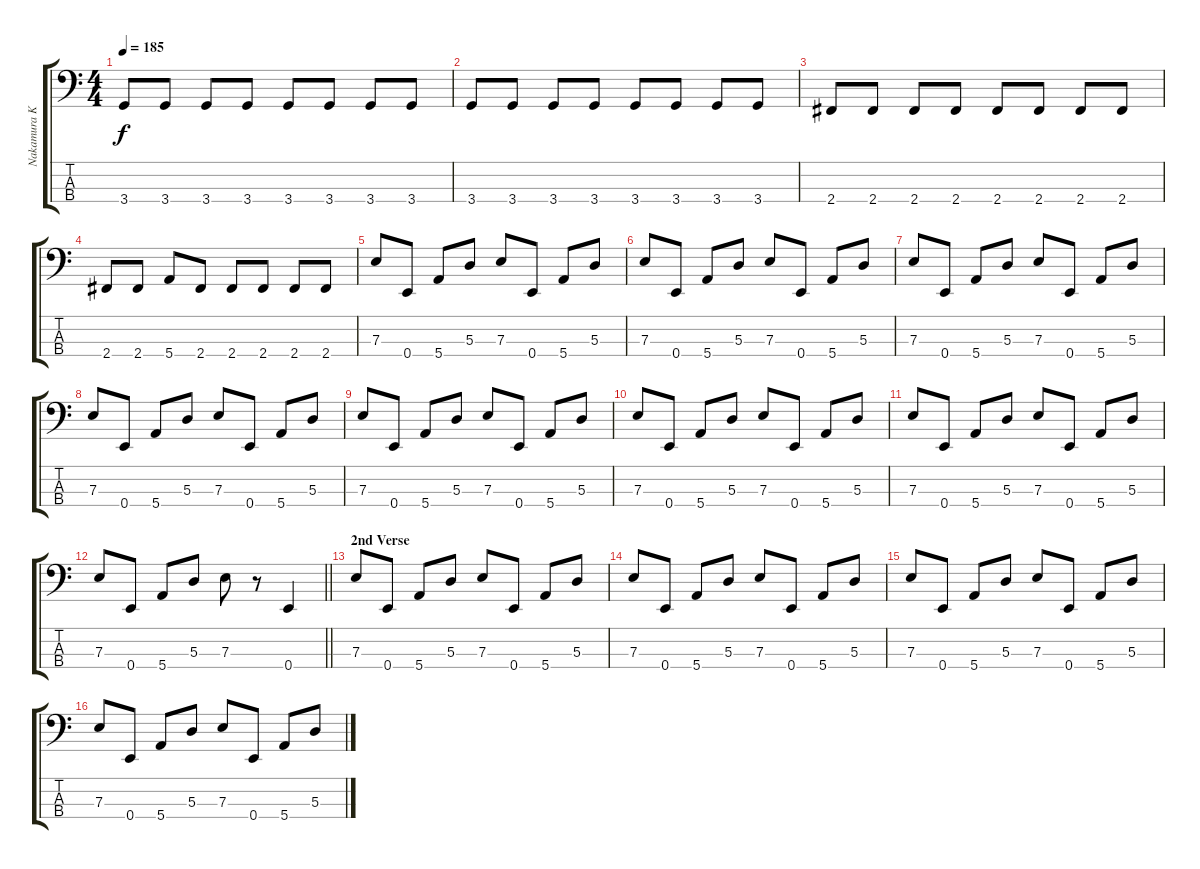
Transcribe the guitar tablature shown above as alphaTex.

\track ("Nakamura Kazuhiko" "Nakamura K") {instrument electricbasspick}
\staff {score tabs}
\tuning (G2 D2 A1 E1) {hide}
\ts (4 4)
\tempo 185
\clef f4
\ks c
3.4.8{dy f instrument electricbassfinger} 3.4.8 3.4.8 3.4.8 3.4.8 3.4.8 3.4.8 3.4.8 |
3.4.8 3.4.8 3.4.8 3.4.8 3.4.8 3.4.8 3.4.8 3.4.8 |
2.4.8 2.4.8 2.4.8 2.4.8 2.4.8 2.4.8 2.4.8 2.4.8 |
2.4.8 2.4.8 5.4.8 2.4.8 2.4.8 2.4.8 2.4.8 2.4.8 |
7.3.8{instrument electricbasspick} 0.4.8 5.4.8 5.3.8 7.3.8 0.4.8 5.4.8 5.3.8 |
7.3.8 0.4.8 5.4.8 5.3.8 7.3.8 0.4.8 5.4.8 5.3.8 |
7.3.8 0.4.8 5.4.8 5.3.8 7.3.8 0.4.8 5.4.8 5.3.8 |
7.3.8 0.4.8 5.4.8 5.3.8 7.3.8 0.4.8 5.4.8 5.3.8 |
7.3.8 0.4.8 5.4.8 5.3.8 7.3.8 0.4.8 5.4.8 5.3.8 |
7.3.8 0.4.8 5.4.8 5.3.8 7.3.8 0.4.8 5.4.8 5.3.8 |
7.3.8 0.4.8 5.4.8 5.3.8 7.3.8 0.4.8 5.4.8 5.3.8 |
\barLineRight lightlight
7.3.8 0.4.8 5.4.8 5.3.8 7.3.8 r.8 0.4.4 |
\section ("" "2nd Verse")
7.3.8 0.4.8 5.4.8 5.3.8 7.3.8 0.4.8 5.4.8 5.3.8 |
7.3.8 0.4.8 5.4.8 5.3.8 7.3.8 0.4.8 5.4.8 5.3.8 |
7.3.8 0.4.8 5.4.8 5.3.8 7.3.8 0.4.8 5.4.8 5.3.8 |
7.3.8 0.4.8 5.4.8 5.3.8 7.3.8 0.4.8 5.4.8 5.3.8
